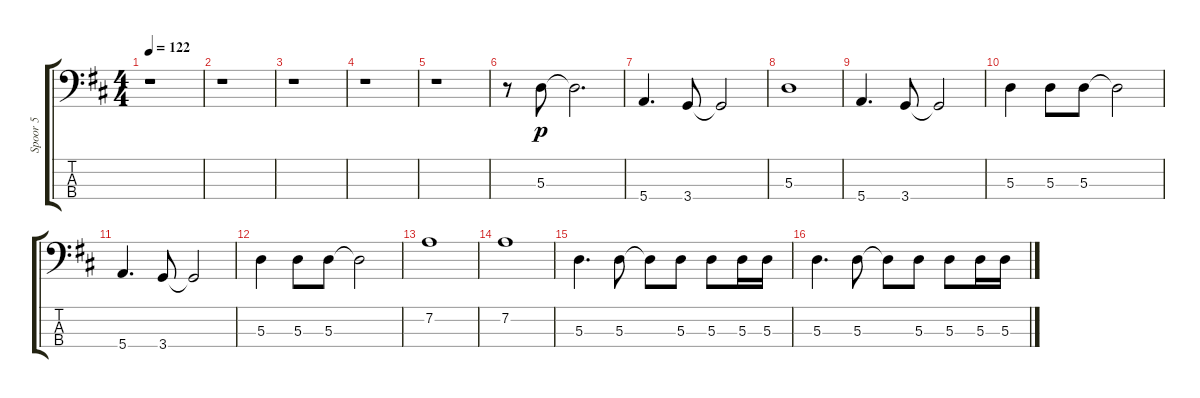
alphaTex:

\track ("Spoor 5" "Spoor 5") {instrument electricbassfinger}
\staff {score tabs}
\tuning (G2 D2 A1 E1) {hide}
\ts (4 4)
\tempo 122
\clef f4
\ks d
r.1{dy p} |
r.1 |
r.1 |
r.1 |
r.1 |
r.8 5.3.8 5.3{t}.2{d} |
5.4.4{d} 3.4.8 3.4{t}.2 |
5.3.1 |
5.4.4{d} 3.4.8 3.4{t}.2 |
5.3.4 5.3.8 5.3.8 5.3{t}.2 |
5.4.4{d} 3.4.8 3.4{t}.2 |
5.3.4 5.3.8 5.3.8 5.3{t}.2 |
7.2.1 |
7.2.1 |
5.3.4{d} 5.3.8 5.3{t}.8 5.3.8 5.3.8 5.3.16 5.3.16 |
5.3.4{d} 5.3.8 5.3{t}.8 5.3.8 5.3.8 5.3.16 5.3.16
